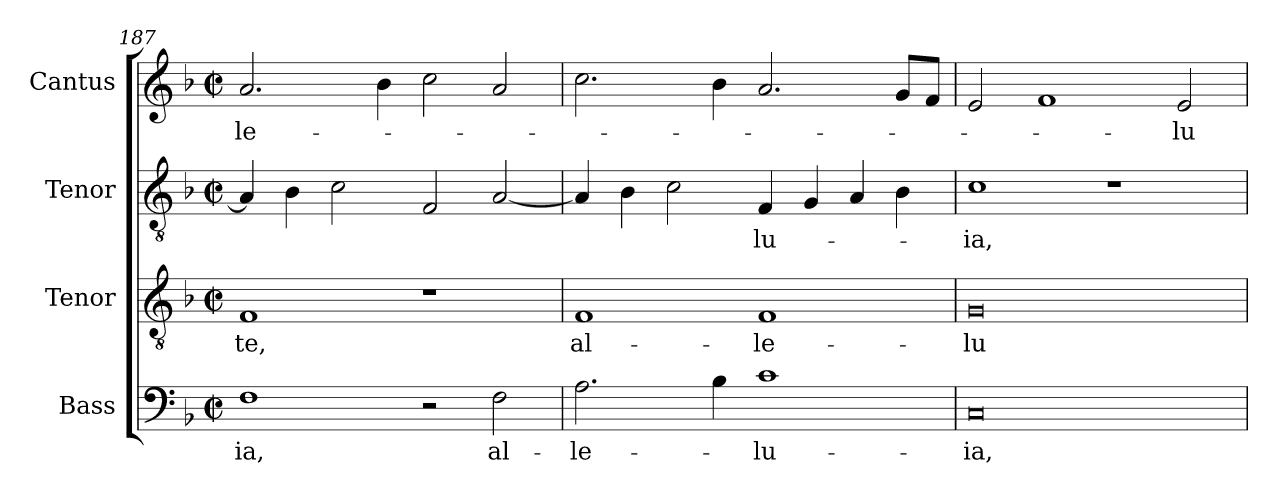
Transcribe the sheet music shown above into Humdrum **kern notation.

**kern	**text	**kern	**text	**kern	**text	**kern	**text
*part4	*part4	*part3	*part3	*part2	*part2	*part1	*part1
*staff4	*staff4	*staff3	*staff3	*staff2	*staff2	*staff1	*staff1
*I"Bass	*	*I"Tenor	*	*I"Tenor	*	*I"Cantus	*
*	*	*I'Tenor	*	*	*	*	*
*clefF4	*	*clefGv2	*	*clefGv2	*	*clefG2	*
*	*	*ITrd7c12	*	*ITrd7c12	*	*	*
*k[b-]	*	*k[b-]	*	*k[b-]	*	*k[b-]	*
*F:	*	*F:	*	*F:	*	*F:	*
*M2/2	*	*M2/2	*	*M2/2	*	*M2/2	*
*met(c|)	*	*met(c|)	*	*met(c|)	*	*met(c|)	*
=187	=187	=187	=187	=187	=187	=187	=187
!	!LO:LY:b:color=#000000	!	!	!	!	!	!
!	!	!	!LO:LY:b:color=#000000	!	!	!	!
!	!	!	!	!	!	!	!LO:LY:b:color=#000000
1Fi	-ia,	1FFi	-te,	4AAi/]	.	2.ai/	-le-
.	.	.	.	4BB-i\	.	.	.
.	.	.	.	2Ci\	.	.	.
.	.	.	.	.	.	4b-i\	.
2r	.	1r	.	2FFi/	.	2cci\	.
!	!LO:LY:b:color=#000000	!	!	!	!	!	!
2Fi\	al-	.	.	[<2AAi/	.	2ai/	.
!!LO:LB:g=z
=188	=188	=188	=188	=188	=188	=188	=188
!	!LO:LY:b:color=#000000	!	!	!	!	!	!
!	!	!	!LO:LY:b:color=#000000	!	!	!	!
2.Ai\	-le-	1FFi	al-	4AAi/]	.	2.cci\	.
.	.	.	.	4BB-i\	.	.	.
.	.	.	.	2Ci\	.	.	.
4B-i\	.	.	.	.	.	4b-i\	.
!	!LO:LY:b:color=#000000	!	!	!	!	!	!
!	!	!	!LO:LY:b:color=#000000	!	!	!	!
!	!	!	!	!	!LO:LY:b:color=#000000	!	!
1ci	-lu-	1FFi	-le-	4FFi/	-lu-	2.ai/	.
.	.	.	.	4GGi/	.	.	.
.	.	.	.	4AAi/	.	.	.
.	.	.	.	4BB-i\	.	8gi/L	.
.	.	.	.	.	.	8fi/J	.
=189	=189	=189	=189	=189	=189	=189	=189
!	!LO:LY:b:color=#000000	!	!	!	!	!	!
!	!	!	!LO:LY:b:color=#000000	!	!	!	!
!	!	!	!	!	!LO:LY:b:color=#000000	!	!
0Ci	-ia,	0GGi	-lu-	1Ci	-ia,	2ei/	.
.	.	.	.	.	.	1fi	.
.	.	.	.	1r	.	.	.
!	!	!	!	!	!	!	!LO:LY:b:color=#000000
.	.	.	.	.	.	2ei/	-lu-
=	=	=	=	=	=	=	=
*-	*-	*-	*-	*-	*-	*-	*-
